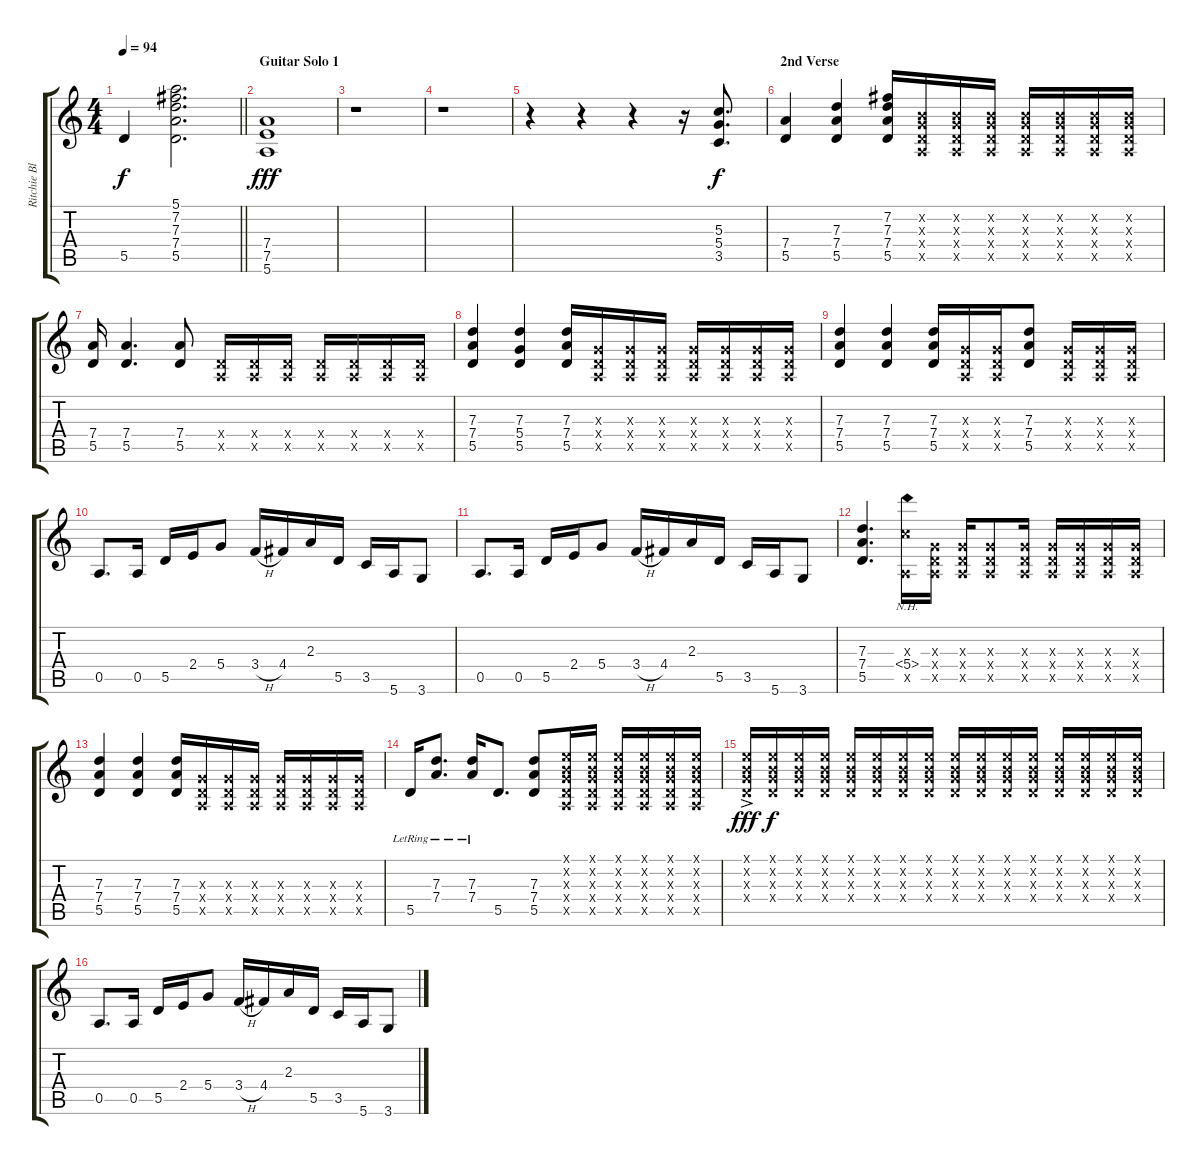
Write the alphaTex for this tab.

\track ("Ritchie Blackmore (Rhythm)" "Ritchie Bl") {instrument distortionguitar}
\staff {score tabs}
\tuning (E4 B3 G3 D3 A2 E2) {hide}
\ts (4 4)
\tempo 94
\clef g2
\barLineRight lightlight
\ks c
5.5.4{dy f} (5.1 7.2 7.3 7.4 5.5).2{d} |
\section ("" "Guitar Solo 1")
(7.4 7.5 5.6).1{dy fff} |
r.1 |
r.1 |
r.4 r.4 r.4 r.16 (5.3 5.4 3.5).8{d dy f} |
\section ("" "2nd Verse")
(7.4 5.5).4 (7.3 7.4 5.5).4 (7.2 7.3 7.4 5.5).16 (0.2{x} 0.3{x} 0.4{x} 0.5{x}).16 (0.2{x} 0.3{x} 0.4{x} 0.5{x}).16 (0.2{x} 0.3{x} 0.4{x} 0.5{x}).16 (0.2{x} 0.3{x} 0.4{x} 0.5{x}).16 (0.2{x} 0.3{x} 0.4{x} 0.5{x}).16 (0.2{x} 0.3{x} 0.4{x} 0.5{x}).16 (0.2{x} 0.3{x} 0.4{x} 0.5{x}).16 |
(7.4 5.5).16 (7.4 5.5).4{d} (7.4 5.5).8 (0.4{x} 0.5{x}).16 (0.4{x} 0.5{x}).16 (0.4{x} 0.5{x}).16 (0.4{x} 0.5{x}).16 (0.4{x} 0.5{x}).16 (0.4{x} 0.5{x}).16 (0.4{x} 0.5{x}).16 |
(7.3 7.4 5.5).4 (7.3 5.4 5.5).4 (7.3 7.4 5.5).16 (0.3{x} 0.4{x} 0.5{x}).16 (0.3{x} 0.4{x} 0.5{x}).16 (0.3{x} 0.4{x} 0.5{x}).16 (0.3{x} 0.4{x} 0.5{x}).16 (0.3{x} 0.4{x} 0.5{x}).16 (0.3{x} 0.4{x} 0.5{x}).16 (0.3{x} 0.4{x} 0.5{x}).16 |
(7.3 7.4 5.5).4 (7.3 7.4 5.5).4 (7.3 7.4 5.5).16 (0.3{x} 0.4{x} 0.5{x}).16 (0.3{x} 0.4{x} 0.5{x}).16 (7.3 7.4 5.5).8 (0.3{x} 0.4{x} 0.5{x}).16 (0.3{x} 0.4{x} 0.5{x}).16 (0.3{x} 0.4{x} 0.5{x}).16 |
0.5.8{d} 0.5.16 5.5.16 2.4.16 5.4.8 3.4{h}.16 4.4.16 2.3.16 5.5.16 3.5.16 5.6.16 3.6.8 |
0.5.8{d} 0.5.16 5.5.16 2.4.16 5.4.8 3.4{h}.16 4.4.16 2.3.16 5.5.16 3.5.16 5.6.16 3.6.8 |
(7.3 7.4 5.5).4{d} (5.3{x} 5.4{nh} 0.5{x}).16 (0.3{x} 0.4{x} 0.5{x}).16 (0.3{x} 0.4{x} 0.5{x}).16 (0.3{x} 0.4{x} 0.5{x}).8 (0.3{x} 0.4{x} 0.5{x}).16 (0.3{x} 0.4{x} 0.5{x}).16 (0.3{x} 0.4{x} 0.5{x}).16 (0.3{x} 0.4{x} 0.5{x}).16 (0.3{x} 0.4{x} 0.5{x}).16 |
(7.3 7.4 5.5).4 (7.3 7.4 5.5).4 (7.3 7.4 5.5).16 (0.3{x} 0.4{x} 0.5{x}).16 (0.3{x} 0.4{x} 0.5{x}).16 (0.3{x} 0.4{x} 0.5{x}).16 (0.3{x} 0.4{x} 0.5{x}).16 (0.3{x} 0.4{x} 0.5{x}).16 (0.3{x} 0.4{x} 0.5{x}).16 (0.3{x} 0.4{x} 0.5{x}).16 |
5.5{lr}.16 (7.3{lr} 7.4{lr}).8{d} (7.3{lr} 7.4{lr}).16 5.5.8{d} (7.3 7.4 5.5).8 (0.1{x} 0.2{x} 0.3{x} 0.4{x} 0.5{x}).16 (0.1{x} 0.2{x} 0.3{x} 0.4{x} 0.5{x}).16 (0.1{x} 0.2{x} 0.3{x} 0.4{x} 0.5{x}).16 (0.1{x} 0.2{x} 0.3{x} 0.4{x} 0.5{x}).16 (0.1{x} 0.2{x} 0.3{x} 0.4{x} 0.5{x}).16 (0.1{x} 0.2{x} 0.3{x} 0.4{x} 0.5{x}).16 |
(0.1{ac x} 0.2{ac x} 0.3{ac x} 0.4{ac x}).16{dy fff} (0.1{x} 0.2{x} 0.3{x} 0.4{x}).16{dy f} (0.1{x} 0.2{x} 0.3{x} 0.4{x}).16 (0.1{x} 0.2{x} 0.3{x} 0.4{x}).16 (0.1{x} 0.2{x} 0.3{x} 0.4{x}).16 (0.1{x} 0.2{x} 0.3{x} 0.4{x}).16 (0.1{x} 0.2{x} 0.3{x} 0.4{x}).16 (0.1{x} 0.2{x} 0.3{x} 0.4{x}).16 (0.1{x} 0.2{x} 0.3{x} 0.4{x}).16 (0.1{x} 0.2{x} 0.3{x} 0.4{x}).16 (0.1{x} 0.2{x} 0.3{x} 0.4{x}).16 (0.1{x} 0.2{x} 0.3{x} 0.4{x}).16 (0.1{x} 0.2{x} 0.3{x} 0.4{x}).16 (0.1{x} 0.2{x} 0.3{x} 0.4{x}).16 (0.1{x} 0.2{x} 0.3{x} 0.4{x}).16 (0.1{x} 0.2{x} 0.3{x} 0.4{x}).16 |
0.5.8{d} 0.5.16 5.5.16 2.4.16 5.4.8 3.4{h}.16 4.4.16 2.3.16 5.5.16 3.5.16 5.6.16 3.6.8
